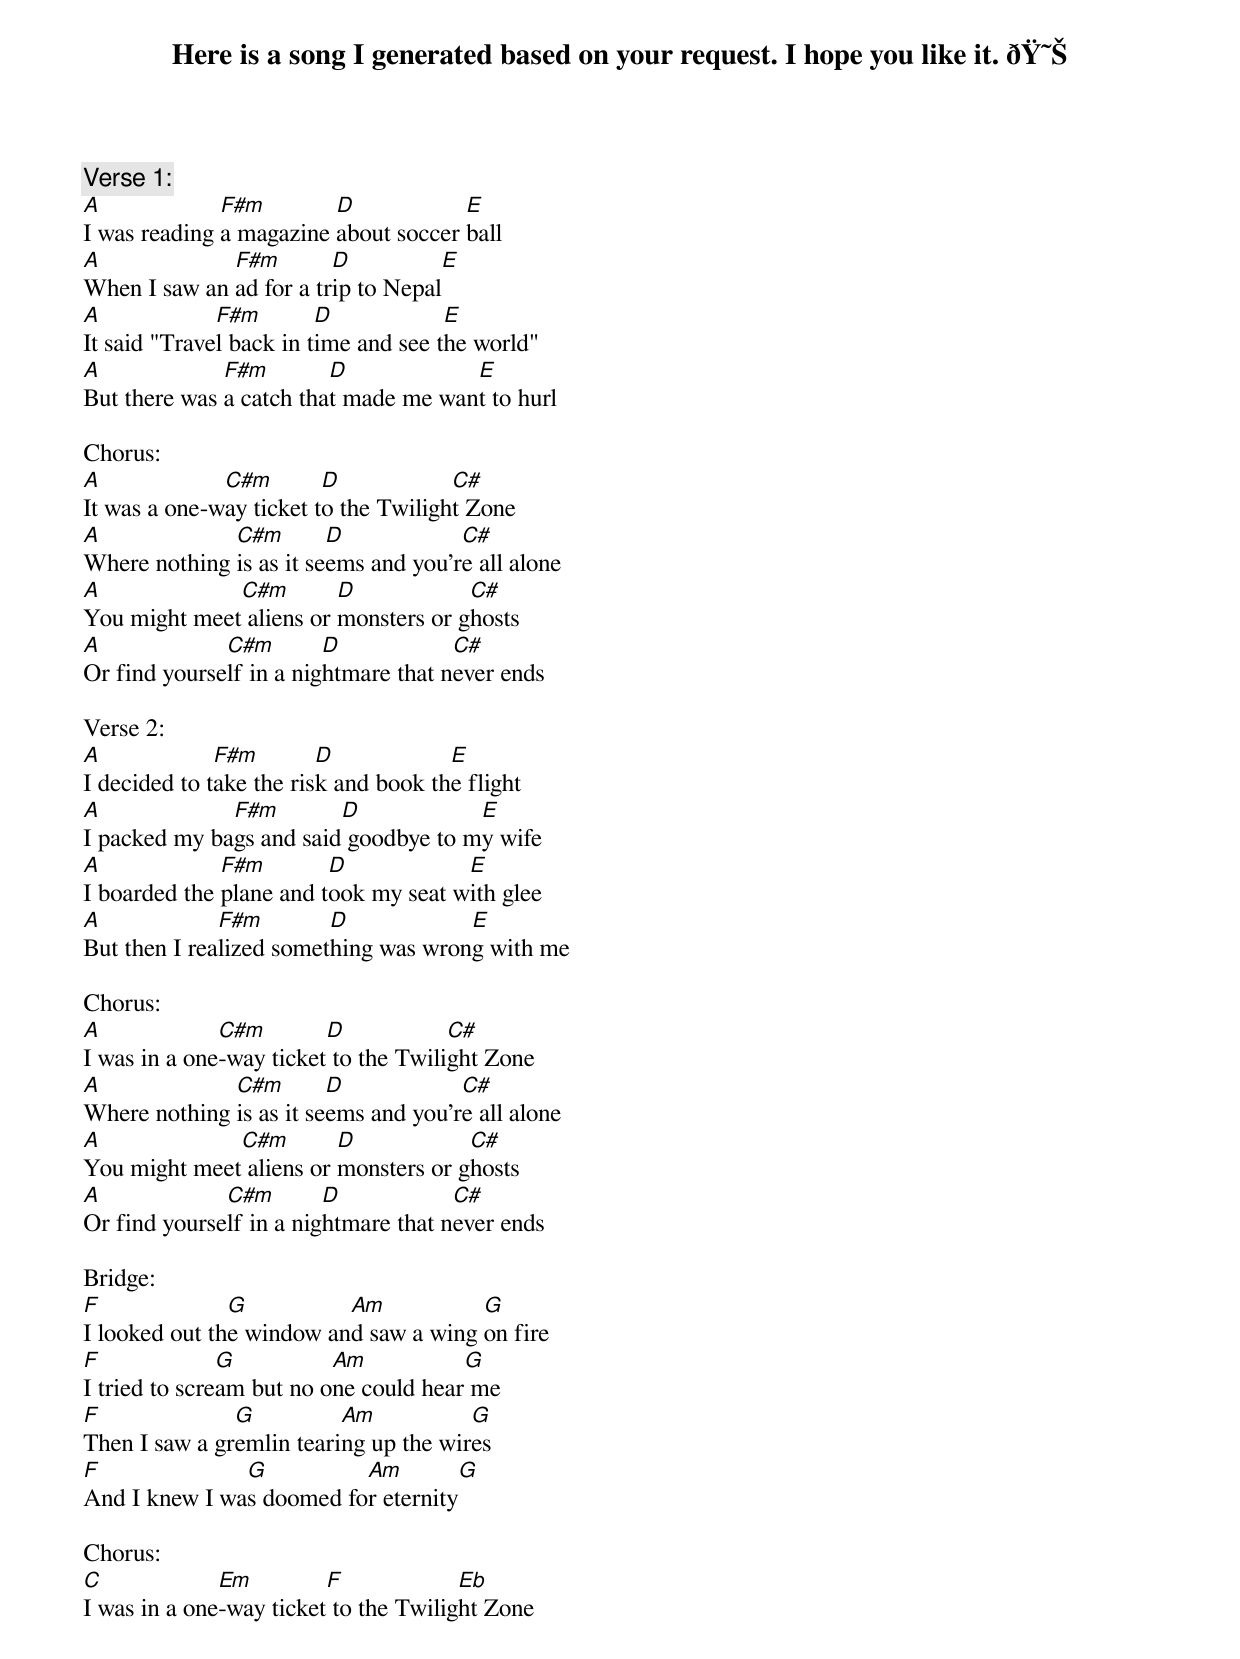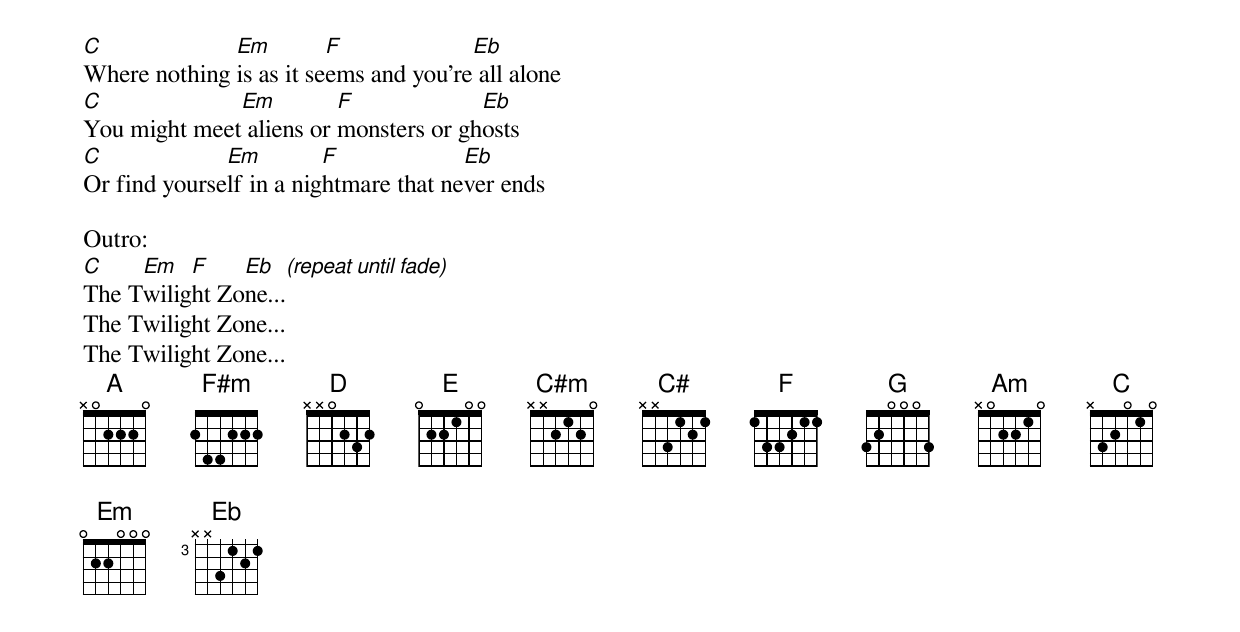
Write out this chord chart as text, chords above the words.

Here is a song I generated based on your request. I hope you like it. ðŸ˜Š

Verse 1:
A             F#m        D            E
I was reading a magazine about soccer ball
A             F#m        D            E
When I saw an ad for a trip to Nepal
A             F#m        D            E
It said "Travel back in time and see the world"
A             F#m        D            E
But there was a catch that made me want to hurl

Chorus:
A             C#m        D            C#
It was a one-way ticket to the Twilight Zone
A             C#m        D            C#
Where nothing is as it seems and you're all alone
A             C#m        D            C#
You might meet aliens or monsters or ghosts
A             C#m        D            C#
Or find yourself in a nightmare that never ends

Verse 2:
A             F#m        D            E
I decided to take the risk and book the flight
A             F#m        D            E
I packed my bags and said goodbye to my wife
A             F#m        D            E
I boarded the plane and took my seat with glee
A             F#m        D            E
But then I realized something was wrong with me

Chorus:
A             C#m        D            C#
I was in a one-way ticket to the Twilight Zone
A             C#m        D            C#
Where nothing is as it seems and you're all alone
A             C#m        D            C#
You might meet aliens or monsters or ghosts
A             C#m        D            C#
Or find yourself in a nightmare that never ends

Bridge:
F              G          Am           G
I looked out the window and saw a wing on fire
F              G          Am           G
I tried to scream but no one could hear me
F              G          Am           G
Then I saw a gremlin tearing up the wires
F              G          Am           G
And I knew I was doomed for eternity

Chorus:
C             Em         F             Eb
I was in a one-way ticket to the Twilight Zone
C             Em         F             Eb
Where nothing is as it seems and you're all alone
C             Em         F             Eb
You might meet aliens or monsters or ghosts
C             Em         F             Eb
Or find yourself in a nightmare that never ends

Outro:
C    Em   F    Eb   (repeat until fade)
The Twilight Zone...
The Twilight Zone...
The Twilight Zone...
